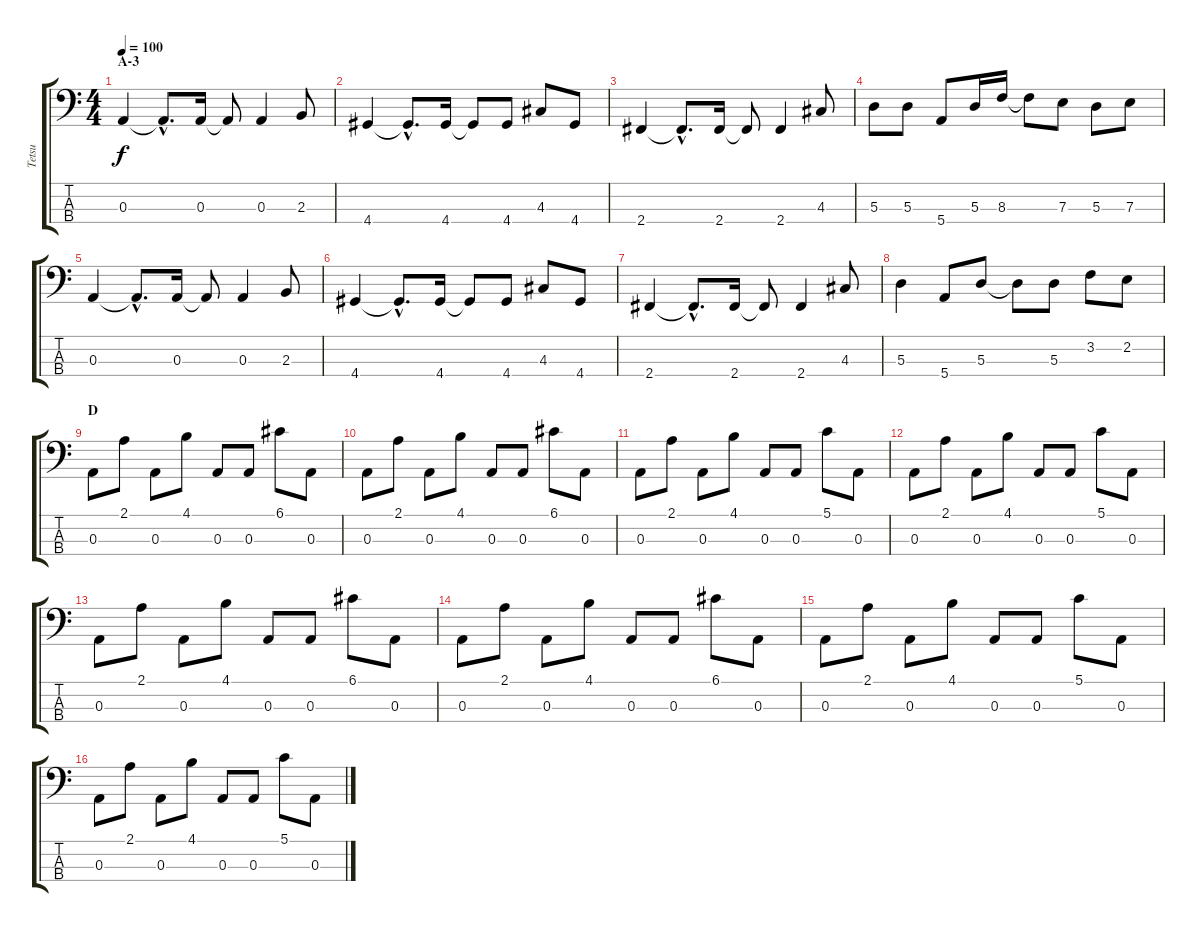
\track ("Tetsu" "Tetsu") {instrument electricbasspick}
\staff {score tabs}
\tuning (G2 D2 A1 E1) {hide}
\ts (4 4)
\section ("" "A-3")
\tempo 100
\clef f4
\ks c
0.3.4{dy f} 0.3{hac t}.8{d} 0.3.16 0.3{t}.8 0.3.4 2.3.8 |
4.4.4 4.4{hac t}.8{d} 4.4.16 4.4{t}.8 4.4.8 4.3.8 4.4.8 |
2.4.4 2.4{hac t}.8{d} 2.4.16 2.4{t}.8 2.4.4 4.3.8 |
5.3.8 5.3.8 5.4.8 5.3.16 8.3.16 8.3{t}.8 7.3.8 5.3.8 7.3.8 |
0.3.4 0.3{hac t}.8{d} 0.3.16 0.3{t}.8 0.3.4 2.3.8 |
4.4.4 4.4{hac t}.8{d} 4.4.16 4.4{t}.8 4.4.8 4.3.8 4.4.8 |
2.4.4 2.4{hac t}.8{d} 2.4.16 2.4{t}.8 2.4.4 4.3.8 |
5.3.4 5.4.8 5.3.8 5.3{t}.8 5.3.8 3.2.8 2.2.8 |
\section ("" "D")
0.3.8 2.1.8 0.3.8 4.1.8 0.3.8 0.3.8 6.1.8 0.3.8 |
0.3.8 2.1.8 0.3.8 4.1.8 0.3.8 0.3.8 6.1.8 0.3.8 |
0.3.8 2.1.8 0.3.8 4.1.8 0.3.8 0.3.8 5.1.8 0.3.8 |
0.3.8 2.1.8 0.3.8 4.1.8 0.3.8 0.3.8 5.1.8 0.3.8 |
0.3.8 2.1.8 0.3.8 4.1.8 0.3.8 0.3.8 6.1.8 0.3.8 |
0.3.8 2.1.8 0.3.8 4.1.8 0.3.8 0.3.8 6.1.8 0.3.8 |
0.3.8 2.1.8 0.3.8 4.1.8 0.3.8 0.3.8 5.1.8 0.3.8 |
0.3.8 2.1.8 0.3.8 4.1.8 0.3.8 0.3.8 5.1.8 0.3.8
